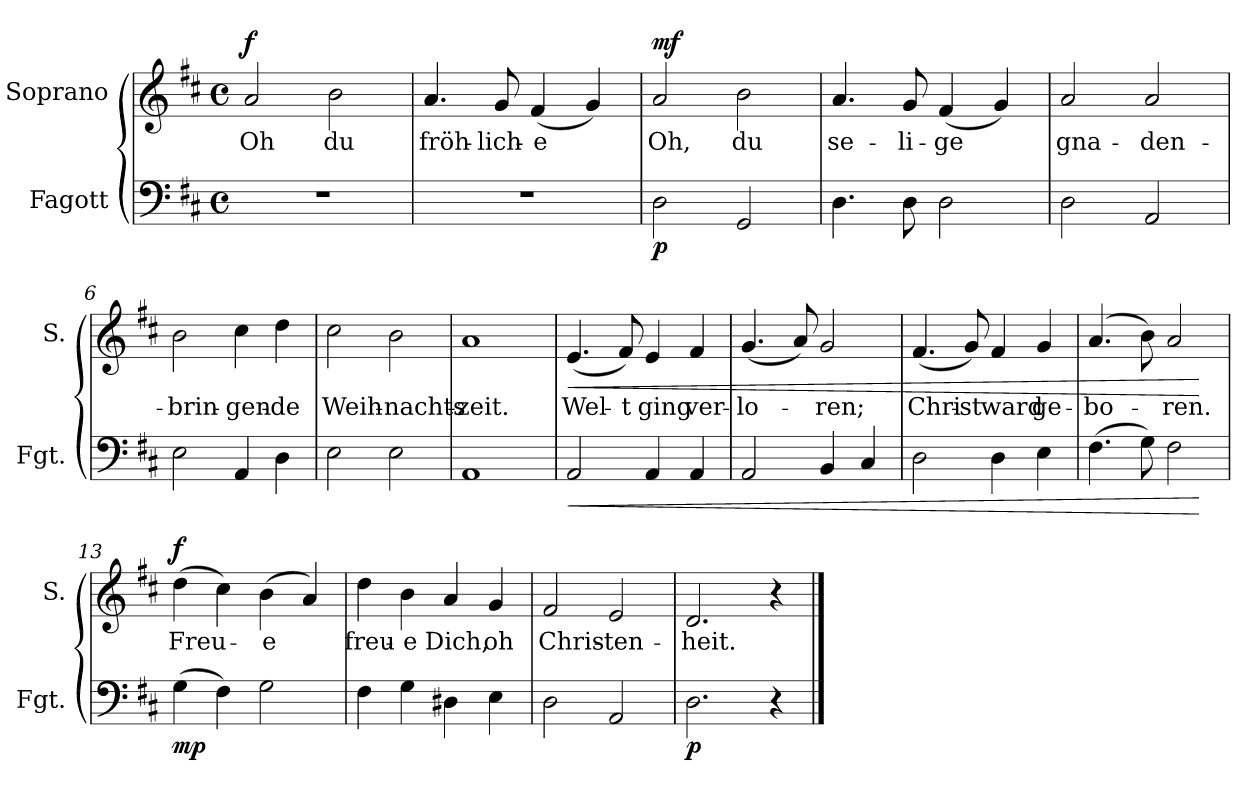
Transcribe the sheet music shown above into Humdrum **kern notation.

**kern	**dynam	**kern	**text	**dynam
*part2	*part2	*part1	*part1	*part1
*staff2	*staff2	*staff1	*staff1	*staff1
*I"Fagott	*	*I"Soprano	*	*
*I'Fgt.	*	*I'S.	*	*
*clefF4	*	*clefG2	*	*
*k[f#c#]	*	*k[f#c#]	*	*
*M4/4	*	*M4/4	*	*
*met(c)	*	*met(c)	*	*
=1	=1	=1	=1	=1
!	!	!	!LO:LY:b	!LO:DY:b
1r	.	2a/	Oh	f
!	!	!	!LO:LY:b	!
.	.	2b\	du	.
=2	=2	=2	=2	=2
!	!	!	!LO:LY:b	!
1r	.	4.a/	fröh-	.
!	!	!	!LO:LY:b	!
.	.	8g/	-lich-	.
!	!	!	!LO:LY:b	!
.	.	(<4f#/	-e	.
.	.	4g/)	.	.
=3	=3	=3	=3	=3
!	!LO:DY:b	!	!LO:LY:b	!LO:DY:b
2D\	p	2a/	Oh,	mf
!	!	!	!LO:LY:b	!
2GG/	.	2b\	du	.
=4	=4	=4	=4	=4
!	!	!	!LO:LY:b	!
4.D\	.	4.a/	se-	.
!	!	!	!LO:LY:b	!
8D\	.	8g/	-li-	.
!	!	!	!LO:LY:b	!
2D\	.	(<4f#/	-ge	.
.	.	4g/)	.	.
=5	=5	=5	=5	=5
!	!	!	!LO:LY:b	!
2D\	.	2a/	gna-	.
!	!	!	!LO:LY:b	!
2AA/	.	2a/	-den-	.
=6	=6	=6	=6	=6
!	!	!	!LO:LY:b	!
2E\	.	2b\	-brin-	.
!	!	!	!LO:LY:b	!
4AA/	.	4cc#\	-gen-	.
!	!	!	!LO:LY:b	!
4D\	.	4dd\	-de	.
=7	=7	=7	=7	=7
!	!	!	!LO:LY:b	!
2E\	.	2cc#\	Weih-	.
!	!	!	!LO:LY:b	!
2E\	.	2b\	-nachts-	.
!!LO:LB:g=z
=8	=8	=8	=8	=8
!	!	!	!LO:LY:b	!
1AA	.	1a	-zeit.	.
=9	=9	=9	=9	=9
!	!LO:HP:b	!	!LO:LY:b	!LO:HP:b
2AA/	<	(<4.e/	Wel-	<
!	!	!	!LO:LY:b	!
.	.	8f#/)	-t	.
!	!	!	!LO:LY:b	!
4AA/	.	4e/	ging	.
!	!	!	!LO:LY:b	!
4AA/	.	4f#/	ver-	.
=10	=10	=10	=10	=10
!	!	!	!LO:LY:b	!
2AA/	.	(<4.g/	-lo-	.
.	.	8a/)	.	.
!	!	!	!LO:LY:b	!
4BB/	.	2g/	-ren;	.
4C#/	.	.	.	.
=11	=11	=11	=11	=11
!	!	!	!LO:LY:b	!
2D\	.	(<4.f#/	Chri-	.
!	!	!	!LO:LY:b	!
.	.	8g/)	-st	.
!	!	!	!LO:LY:b	!
4D\	.	4f#/	ward	.
!	!	!	!LO:LY:b	!
4E\	.	4g/	ge-	.
=12	=12	=12	=12	=12
!	!	!	!LO:LY:b	!
(>4.F#\	.	(>4.a/	-bo-	.
8G\)	.	8b\)	.	.
!	!	!	!LO:LY:b	!
2F#\	.	2a/	-ren.	.
.	[	.	.	[
=13	=13	=13	=13	=13
!	!LO:DY:b	!	!LO:LY:b	!LO:DY:b
(>4G\	mp	(>4dd\	Freu-	f
4F#\)	.	4cc#\)	.	.
!	!	!	!LO:LY:b	!
2G\	.	(>4b\	-e	.
.	.	4a/)	.	.
=14	=14	=14	=14	=14
!	!	!	!LO:LY:b	!
4F#\	.	4dd\	freu-	.
!	!	!	!LO:LY:b	!
4G\	.	4b\	-e	.
!	!	!	!LO:LY:b	!
4D#X\	.	4a/	Dich,	.
!	!	!	!LO:LY:b	!
4E\	.	4g/	oh	.
!!LO:LB:g=z
=15	=15	=15	=15	=15
!	!	!	!LO:LY:b	!
2D\	.	2f#/	Chris-	.
!	!	!	!LO:LY:b	!
2AA/	.	2e/	-ten-	.
=16	=16	=16	=16	=16
!	!LO:DY:b	!	!LO:LY:b	!
2.D\	p	2.d/	-heit.	.
4r	.	4r	.	.
==	==	==	==	==
*-	*-	*-	*-	*-
